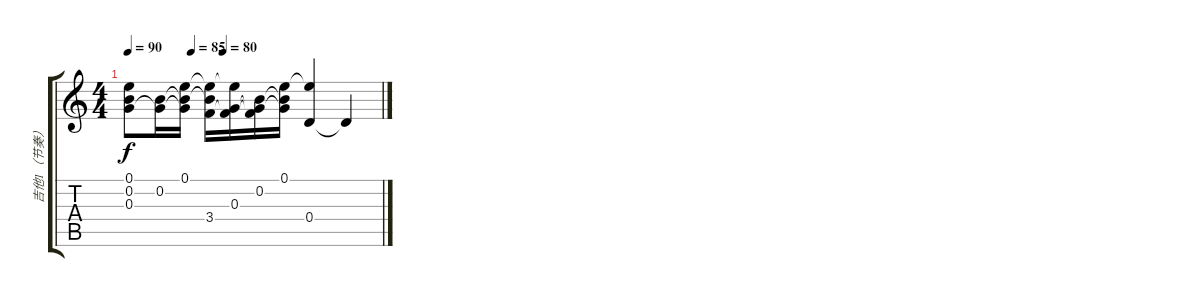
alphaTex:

\track ("吉他1（节奏）" "吉他1（节奏）") {instrument electricguitarclean}
\staff {score tabs}
\tuning (E4 B3 G3 D3 A2 E2) {hide}
\ts (4 4)
\tempo 90
\tempo (85 0.25)
\tempo (80 0.375)
\clef g2
\ks c
(0.1{t} 0.2{t} 0.3).8{dy f} (0.2 0.3{t}).16 (0.1 0.2{t} 0.3{t}).16 (0.1{t} 0.2{t} 3.4).16 (0.1{t} 0.3 3.4{t}).16 (0.2 0.3{t} 3.4{t}).16 (0.1 0.2{t} 0.3{t}).16 (0.1{t} 0.4).4 0.4{t}.4
